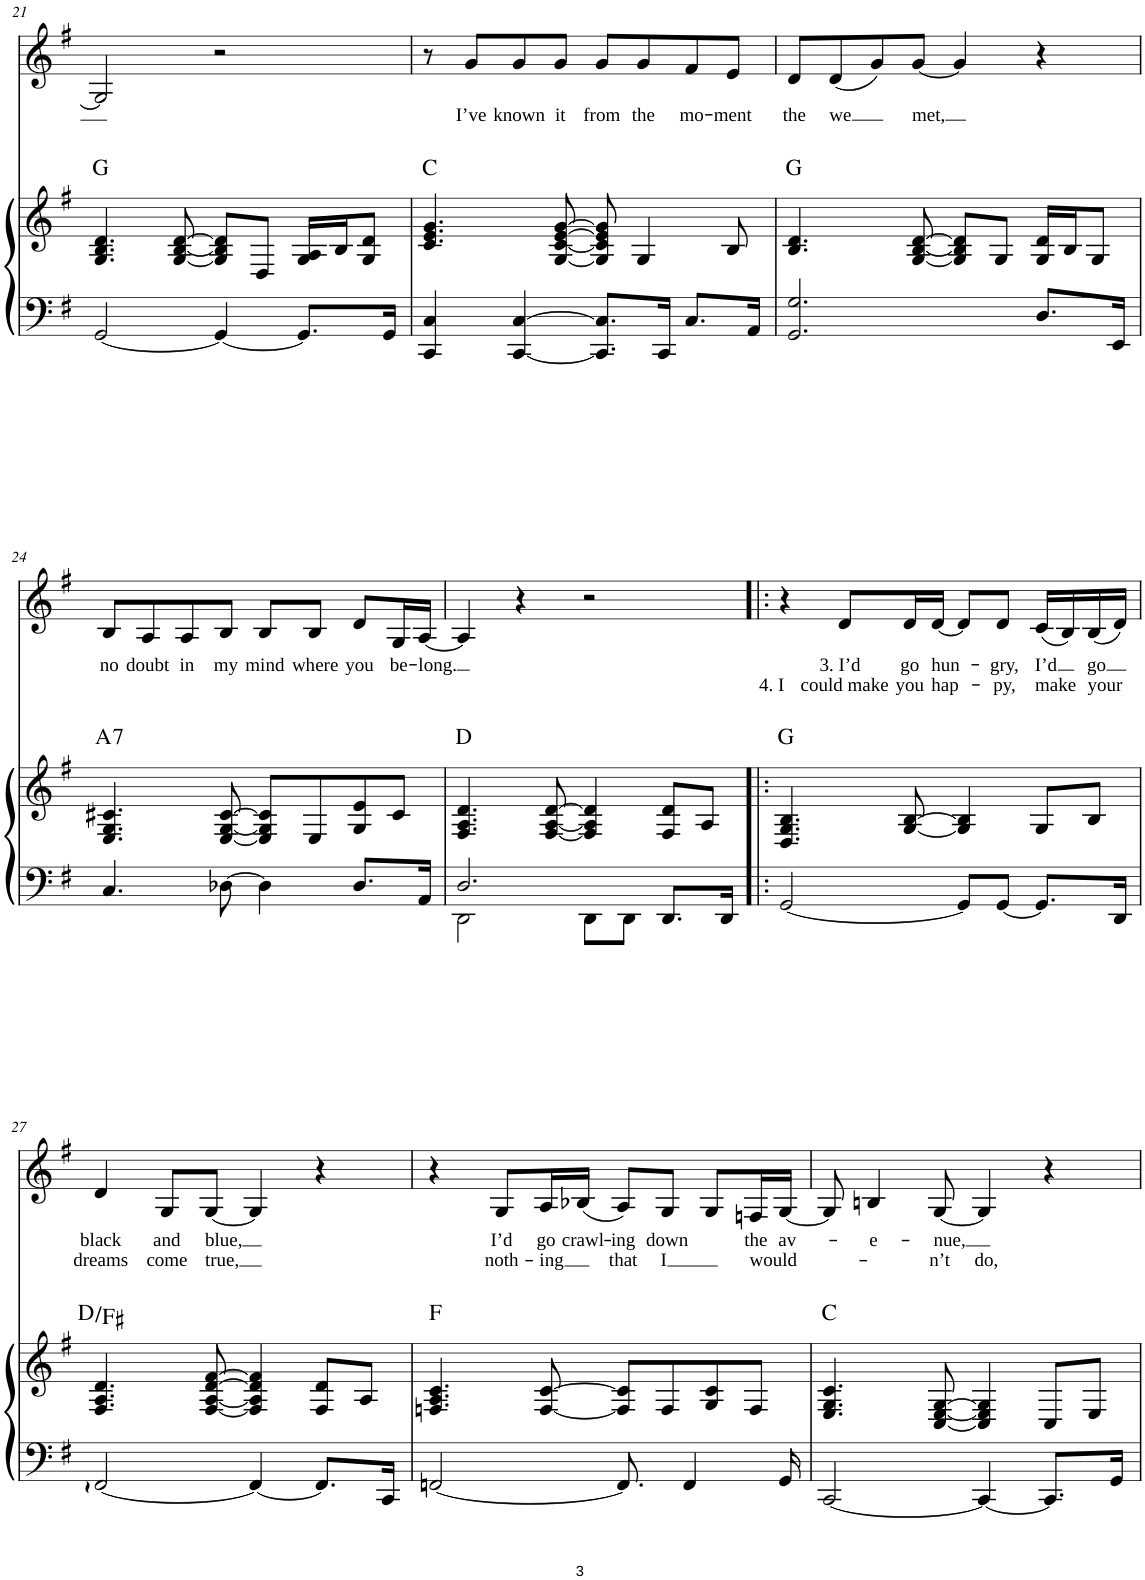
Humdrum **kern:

**kern	**kern	**harte	**kern	**text	**text
*part2	*part2	*part2	*part1	*part1	*part1
*staff3	*staff2	*	*staff1	*staff1	*staff1
*I"Piano	*	*	*I"Voice	*	*
*I'Pno	*	*	*	*	*
!!LO:PB:g=z
*clefF4	*clefG2	*	*clefG2	*	*
*k[f#]	*k[f#]	*	*k[f#]	*	*
*M4/4	*M4/4	*	*M4/4	*	*
=21	=21	=21	=21	=21	=21
[2GG/	4.G/ 4.B/ 4.d/	G:maj	2G/]	.	.
.	[8G/ [8B/ [8d/	.	.	.	.
4GG/_	8G/] 8B/] 8d/]L	.	2r	.	.
.	8D/J	.	.	.	.
8.GG/L]	16G/ 16A/LL	.	.	.	.
.	16B/J	.	.	.	.
.	8G/ 8d/J	.	.	.	.
16GG/Jk	.	.	.	.	.
=22	=22	=22	=22	=22	=22
4CC/ 4C/	4.c/ 4.e/ 4.g/	C:maj	8r	.	.
!	!	!	!	!LO:LY:b	!
.	.	.	8g/L	I’ve	.
!	!	!	!	!LO:LY:b	!
[4CC/ [4C/	.	.	8g/	known	.
!	!	!	!	!LO:LY:b	!
.	[8G/ [8c/ [8e/ [8g/	.	8g/J	it	.
!	!	!	!	!LO:LY:b	!
8.CC/] 8.C/]L	8G/] 8c/] 8e/] 8g/]	.	8g/L	from	.
!	!	!	!	!LO:LY:b	!
.	4G/	.	8g/	the	.
16CC/Jk	.	.	.	.	.
!	!	!	!	!LO:LY:b	!
8.C/L	.	.	8f#/	mo-	.
!	!	!	!	!LO:LY:b	!
.	8B/	.	8e/J	-ment	.
16AA/Jk	.	.	.	.	.
=23	=23	=23	=23	=23	=23
!	!	!	!	!LO:LY:b	!
2.GG/ 2.G/	4.B/ 4.d/	G:maj	8d/L	the	.
!	!	!	!	!LO:LY:b	!
.	.	.	(8d/	we	.
.	.	.	8g/)	.	.
!	!	!	!	!LO:LY:b	!
.	[8G/ [8B/ [8d/	.	[8g/J	met,	.
.	8G/] 8B/] 8d/]L	.	4g/]	.	.
.	8G/J	.	.	.	.
8.D/L	16G/ 16d/LL	.	4r	.	.
.	16B/J	.	.	.	.
.	8G/J	.	.	.	.
16EE/Jk	.	.	.	.	.
!!LO:LB:g=z
=24	=24	=24	=24	=24	=24
!	!	!LO:H:kt=7	!	!LO:LY:b	!
4.C/	4.E/ 4.G/ 4.c#X/	A:7	8B/L	no	.
!	!	!	!	!LO:LY:b	!
.	.	.	8A/	doubt	.
!	!	!	!	!LO:LY:b	!
.	.	.	8A/	in	.
!	!	!	!	!LO:LY:b	!
[8D-X\	[8E/ [8G/ [8c#/	.	8B/J	my	.
!	!	!	!	!LO:LY:b	!
4D-\]	8E/] 8G/] 8c#/]L	.	8B/L	mind	.
!	!	!	!	!LO:LY:b	!
.	8E/	.	8B/J	where	.
!	!	!	!	!LO:LY:b	!
8.D-/L	8G/ 8e/	.	8d/L	you	.
!	!	!	!	!LO:LY:b	!
.	8c#/J	.	16G/L	be-	.
!	!	!	!	!LO:LY:b	!
16AA/Jk	.	.	[16A/JJ	-long.	.
=25	=25	=25	=25	=25	=25
*^	*	*	*	*	*
2.D/	2DD\	4.F#/ 4.A/ 4.d/	D:maj	4A/]	.	.
.	.	.	.	4r	.	.
.	.	[8F#/ [8A/ [8d/	.	.	.	.
.	8DD\L	4F#/] 4A/] 4d/]	.	2r	.	.
.	8DD\J	.	.	.	.	.
8.DD/L	4ryy	8F#/ 8d/L	.	.	.	.
.	.	8A/J	.	.	.	.
16DD/Jk	.	.	.	.	.	.
*v	*v	*	*	*	*	*
=26!|:	=26!|:	=26!|:	=26!|:	=26!|:	=26!|:
!	!	!	!	!	!LO:LY:b
[2GG/	4.D/ 4.G/ 4.B/	G:maj	4r	.	4. I
!	!	!	!	!LO:LY:b	!LO:LY:b
.	.	.	8d/L	3. I’d	could make
!	!	!	!	!LO:LY:b	!LO:LY:b
.	[8G/ [8B/	.	16d/L	go	you
!	!	!	!	!LO:LY:b	!LO:LY:b
.	.	.	[16d/JJ	hun-	hap-
8GG/L]	4G/] 4B/]	.	8d/L]	.	.
!	!	!	!	!LO:LY:b	!LO:LY:b
[8GG/J	.	.	8d/J	-gry,	-py,
!	!	!	!	!LO:LY:b	!LO:LY:b
8.GG/L]	8G/L	.	(16c/LL	I’d	make
.	.	.	16B/)	.	.
!	!	!	!	!LO:LY:b	!LO:LY:b
.	8B/J	.	(16B/	go	your
16DD/Jk	.	.	16d/JJ)	.	.
!!LO:LB:g=z
=27	=27	=27	=27	=27	=27
!	!	!	!	!LO:LY:b	!LO:LY:b
[2FF#:/	4.F#/ 4.A/ 4.d/	D:maj/3	4d/	black	dreams
!	!	!	!	!LO:LY:b	!LO:LY:b
.	.	.	8G/L	and	come
!	!	!	!	!LO:LY:b	!LO:LY:b
.	[8F#/ [8A/ [8d/ [8f#/	.	[8G/J	blue,	true,
4FF#/_	4F#/] 4A/] 4d/] 4f#/]	.	4G/]	.	.
8.FF#/L]	8F#/ 8d/L	.	4r	.	.
.	8A/J	.	.	.	.
16CC/Jk	.	.	.	.	.
=28	=28	=28	=28	=28	=28
[2FFn/	4.Fn/ 4.A/ 4.c/	F:maj	4r	.	.
!	!	!	!	!LO:LY:b	!LO:LY:b
.	.	.	8G/L	I’d	noth-
!	!	!	!	!LO:LY:b	!LO:LY:b
.	[8F/ [8c/	.	16A/L	go	-ing
!	!	!	!	!LO:LY:b	!
.	.	.	(16B-X/JJ	crawl-	.
!	!	!	!	!LO:LY:b	!LO:LY:b
8.FF/]	8F/] 8c/]L	.	8A/L)	-ing	that
!	!	!	!	!LO:LY:b	!LO:LY:b
.	8F/	.	8G/J	down	I
4FF/	.	.	.	.	.
.	8G/ 8c/	.	8G/L	.	.
!	!	!	!	!LO:LY:b	!LO:LY:b
.	8F/J	.	16Fn/L	the	would-
!	!	!	!	!LO:LY:b	!
16GG/	.	.	[16G/JJ	av-	.
=29	=29	=29	=29	=29	=29
[2CC/	4.E/ 4.G/ 4.c/	C:maj	8G/]	.	.
!	!	!	!	!LO:LY:b	!
.	.	.	4Bn/	-e-	.
!	!	!	!	!LO:LY:b	!LO:LY:b
.	[8C/ [8E/ [8G/	.	[8G/	-nue,	-n’t
!	!	!	!	!	!LO:LY:b
4CC/_	4C/] 4E/] 4G/]	.	4G/]	.	do,
8.CC/L]	8C/L	.	4r	.	.
.	8E/J	.	.	.	.
16GG/Jk	.	.	.	.	.
=	=	=	=	=	=
*-	*-	*-	*-	*-	*-
